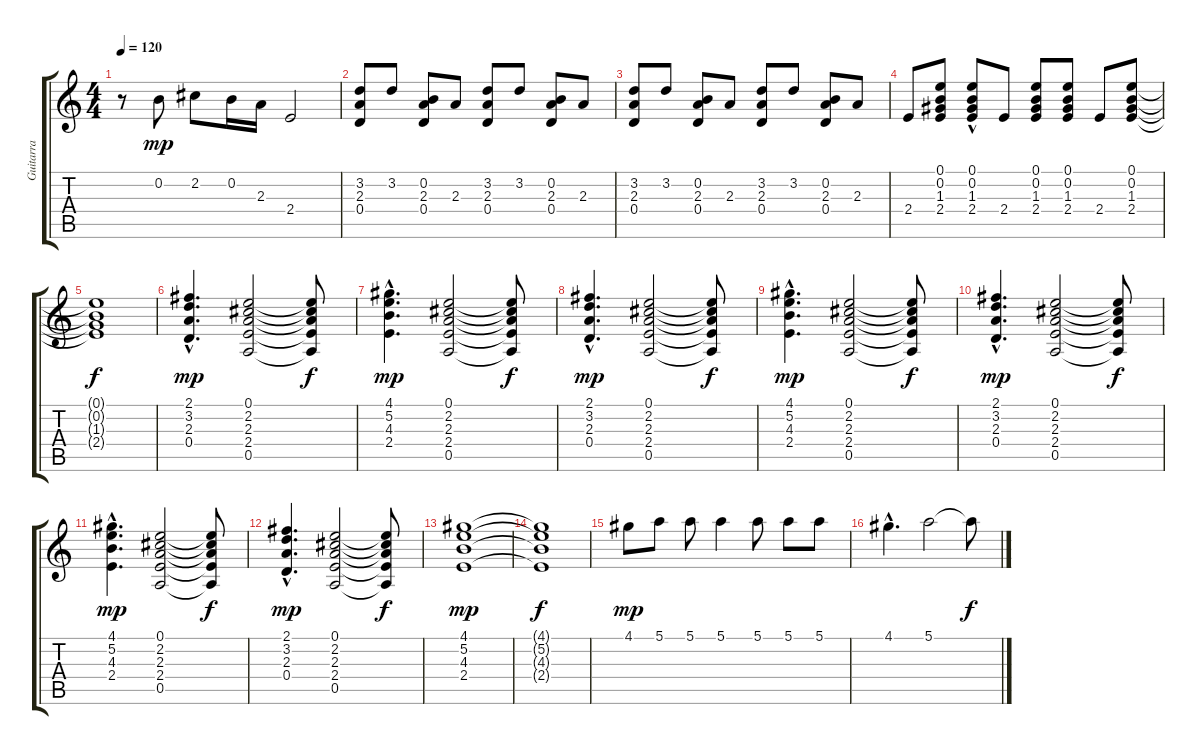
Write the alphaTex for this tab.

\track ("Guitarra" "Guitarra") {instrument distortionguitar}
\staff {score tabs}
\tuning (E4 B3 G3 D3 A2 E2) {hide}
\ts (4 4)
\tempo 120
\clef g2
\ks c
r.8{dy mp} 0.2.8 2.2.8 0.2.16 2.3.16 2.4.2 |
(3.2 2.3 0.4).8 3.2.8 (0.2 2.3 0.4).8 2.3.8 (3.2 2.3 0.4).8 3.2.8 (0.2 2.3 0.4).8 2.3.8 |
(3.2 2.3 0.4).8 3.2.8 (0.2 2.3 0.4).8 2.3.8 (3.2 2.3 0.4).8 3.2.8 (0.2 2.3 0.4).8 2.3.8 |
2.4.8 (0.1 0.2 1.3 2.4).8 (0.1{hac} 0.2{hac} 1.3{hac} 2.4).8 2.4.8 (0.1 0.2 1.3 2.4).8 (0.1 0.2 1.3 2.4).8 2.4.8 (0.1 0.2 1.3 2.4).8 |
(0.1{t} 0.2{t} 1.3{t} 2.4{t}).1{dy f} |
(2.1{hac} 3.2{hac} 2.3{hac} 0.4{hac}).4{d dy mp} (0.1 2.2 2.3 2.4 0.5).2 (0.1{t} 2.2{t} 2.3{t} 2.4{t} 0.5{t}).8{dy f} |
(4.1{hac} 5.2{hac} 4.3{hac} 2.4{hac}).4{d dy mp} (0.1 2.2 2.3 2.4 0.5).2 (0.1{t} 2.2{t} 2.3{t} 2.4{t} 0.5{t}).8{dy f} |
(2.1{hac} 3.2{hac} 2.3{hac} 0.4{hac}).4{d dy mp} (0.1 2.2 2.3 2.4 0.5).2 (0.1{t} 2.2{t} 2.3{t} 2.4{t} 0.5{t}).8{dy f} |
(4.1{hac} 5.2{hac} 4.3{hac} 2.4{hac}).4{d dy mp} (0.1 2.2 2.3 2.4 0.5).2 (0.1{t} 2.2{t} 2.3{t} 2.4{t} 0.5{t}).8{dy f} |
(2.1{hac} 3.2{hac} 2.3{hac} 0.4{hac}).4{d dy mp} (0.1 2.2 2.3 2.4 0.5).2 (0.1{t} 2.2{t} 2.3{t} 2.4{t} 0.5{t}).8{dy f} |
(4.1{hac} 5.2{hac} 4.3{hac} 2.4{hac}).4{d dy mp} (0.1 2.2 2.3 2.4 0.5).2 (0.1{t} 2.2{t} 2.3{t} 2.4{t} 0.5{t}).8{dy f} |
(2.1{hac} 3.2{hac} 2.3{hac} 0.4{hac}).4{d dy mp} (0.1 2.2 2.3 2.4 0.5).2 (0.1{t} 2.2{t} 2.3{t} 2.4{t} 0.5{t}).8{dy f} |
(4.1 5.2 4.3 2.4).1{dy mp} |
(4.1{t} 5.2{t} 4.3{t} 2.4{t}).1{dy f} |
4.1.8{dy mp} 5.1.8 5.1.8 5.1.4 5.1.8 5.1.8 5.1.8 |
4.1{hac}.4{d} 5.1.2 5.1{t}.8{dy f}
